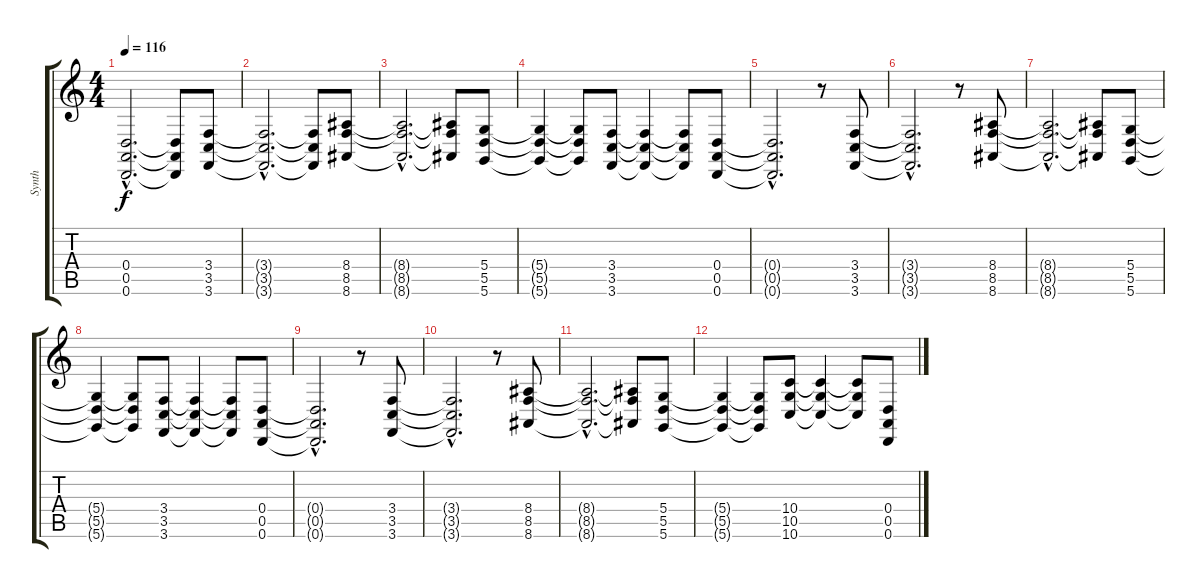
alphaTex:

\track ("Synth" "Synth") {instrument pad2warm}
\staff {score tabs}
\tuning (E4 B3 G3 D3 A2 D2) {hide}
\ts (4 4)
\tempo 116
\clef g2
\ks c
(0.4{hac t} 0.5{hac t} 0.6{hac t}).2{d dy f} (0.4{t} 0.5{t} 0.6{t}).8 (3.4 3.5 3.6).8 |
(3.4{hac t} 3.5{hac t} 3.6{hac t}).2{d} (3.4{t} 3.5{t} 3.6{t}).8 (8.4 8.5 8.6).8 |
(8.4{hac t} 8.5{hac t} 8.6{hac t}).2{d} (8.4{t} 8.5{t} 8.6{t}).8 (5.4 5.5 5.6).8 |
(5.4{t} 5.5{t} 5.6{t}).4 (5.4{t} 5.5{t} 5.6{t}).8 (3.4 3.5 3.6).8 (3.4{t} 3.5{t} 3.6{t}).4 (3.4{t} 3.5{t} 3.6{t}).8 (0.4 0.5 0.6).8 |
(0.4{hac t} 0.5{hac t} 0.6{hac t}).2{d} r.8 (3.4 3.5 3.6).8 |
(3.4{hac t} 3.5{hac t} 3.6{hac t}).2{d} r.8 (8.4 8.5 8.6).8 |
(8.4{hac t} 8.5{hac t} 8.6{hac t}).2{d} (8.4{t} 8.5{t} 8.6{t}).8 (5.4 5.5 5.6).8 |
(5.4{t} 5.5{t} 5.6{t}).4 (5.4{t} 5.5{t} 5.6{t}).8 (3.4 3.5 3.6).8 (3.4{t} 3.5{t} 3.6{t}).4 (3.4{t} 3.5{t} 3.6{t}).8 (0.4 0.5 0.6).8 |
(0.4{hac t} 0.5{hac t} 0.6{hac t}).2{d} r.8 (3.4 3.5 3.6).8 |
(3.4{hac t} 3.5{hac t} 3.6{hac t}).2{d} r.8 (8.4 8.5 8.6).8 |
(8.4{hac t} 8.5{hac t} 8.6{hac t}).2{d} (8.4{t} 8.5{t} 8.6{t}).8 (5.4 5.5 5.6).8 |
(5.4{t} 5.5{t} 5.6{t}).4 (5.4{t} 5.5{t} 5.6{t}).8 (10.4 10.5 10.6).8 (10.4{t} 10.5{t} 10.6{t}).4 (10.4{t} 10.5{t} 10.6{t}).8 (0.4 0.5 0.6).8
